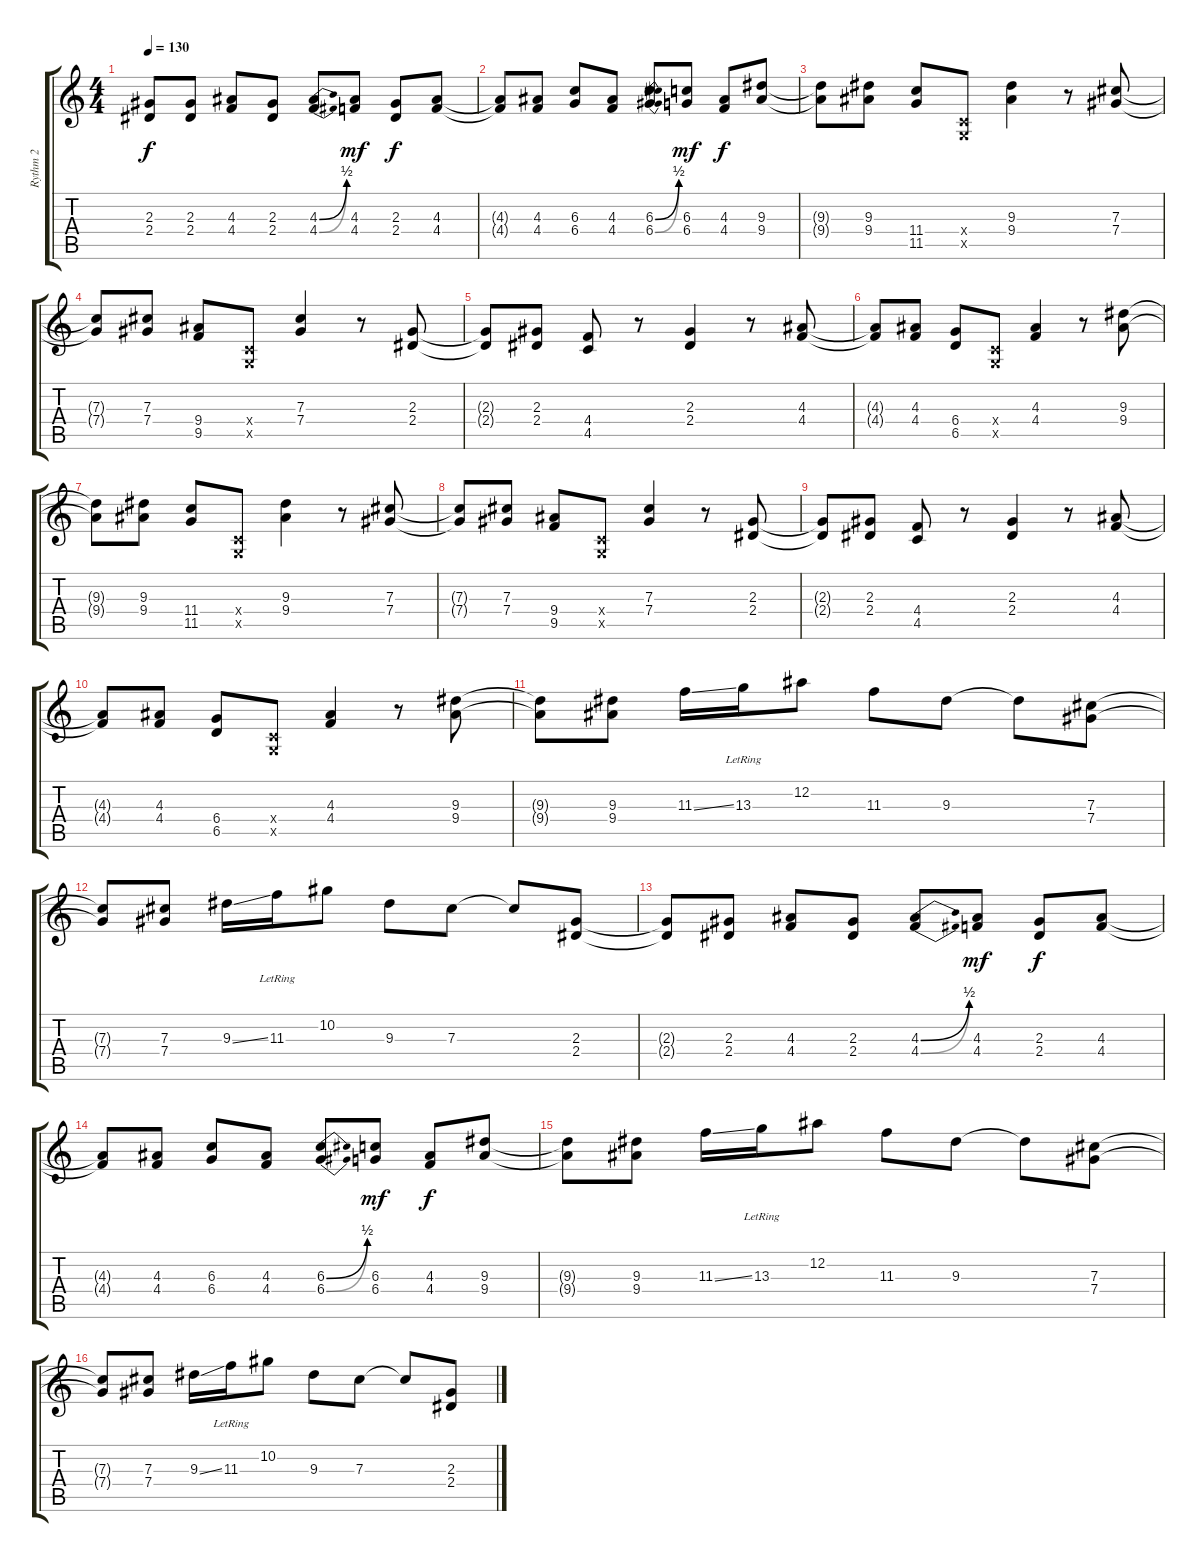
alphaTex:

\track ("Rythm 2" "Rythm 2") {instrument overdrivenguitar}
\staff {score tabs}
\tuning (Eb4 Bb3 Gb3 Db3 Ab2 Eb2) {hide}
\ts (4 4)
\tempo 130
\clef g2
\ks c
(2.3{t} 2.4{t}).8{dy f} (2.3 2.4).8 (4.3 4.4).8 (2.3 2.4).8 (4.3{be (bend 0 0 60 2)} 4.4{be (bend 0 0 60 2)}).8 (4.3 4.4).8{dy mf} (2.3 2.4).8{dy f} (4.3 4.4).8 |
(4.3{t} 4.4{t}).8 (4.3 4.4).8 (6.3 6.4).8 (4.3 4.4).8 (6.3{be (bend 0 0 60 2)} 6.4{be (bend 0 0 60 2)}).8 (6.3 6.4).8{dy mf} (4.3 4.4).8{dy f} (9.3 9.4).8 |
(9.3{t} 9.4{t}).8 (9.3 9.4).8 (11.4 11.5).8 (-1.4{x} -1.5{x}).8 (9.3 9.4).4 r.8 (7.3 7.4).8 |
(7.3{t} 7.4{t}).8 (7.3 7.4).8 (9.4 9.5).8 (-1.4{x} -1.5{x}).8 (7.3 7.4).4 r.8 (2.3 2.4).8 |
(2.3{t} 2.4{t}).8 (2.3 2.4).8 (4.4 4.5).8 r.8 (2.3 2.4).4 r.8 (4.3 4.4).8 |
(4.3{t} 4.4{t}).8 (4.3 4.4).8 (6.4 6.5).8 (-1.4{x} -1.5{x}).8 (4.3 4.4).4 r.8 (9.3 9.4).8 |
(9.3{t} 9.4{t}).8 (9.3 9.4).8 (11.4 11.5).8 (-1.4{x} -1.5{x}).8 (9.3 9.4).4 r.8 (7.3 7.4).8 |
(7.3{t} 7.4{t}).8 (7.3 7.4).8 (9.4 9.5).8 (-1.4{x} -1.5{x}).8 (7.3 7.4).4 r.8 (2.3 2.4).8 |
(2.3{t} 2.4{t}).8 (2.3 2.4).8 (4.4 4.5).8 r.8 (2.3 2.4).4 r.8 (4.3 4.4).8 |
(4.3{t} 4.4{t}).8 (4.3 4.4).8 (6.4 6.5).8 (-1.4{x} -1.5{x}).8 (4.3 4.4).4 r.8 (9.3 9.4).8 |
(9.3{t} 9.4{t}).8 (9.3 9.4).8 11.3{ss}.16 13.3{lr}.16 12.2.8 11.3.8 9.3.8 9.3{t}.8 (7.3 7.4).8 |
(7.3{t} 7.4{t}).8 (7.3 7.4).8 9.3{ss}.16 11.3{lr}.16 10.2.8 9.3.8 7.3.8 7.3{t}.8 (2.3 2.4).8 |
(2.3{t} 2.4{t}).8 (2.3 2.4).8 (4.3 4.4).8 (2.3 2.4).8 (4.3{be (bend 0 0 60 2)} 4.4{be (bend 0 0 60 2)}).8 (4.3 4.4).8{dy mf} (2.3 2.4).8{dy f} (4.3 4.4).8 |
(4.3{t} 4.4{t}).8 (4.3 4.4).8 (6.3 6.4).8 (4.3 4.4).8 (6.3{be (bend 0 0 60 2)} 6.4{be (bend 0 0 60 2)}).8 (6.3 6.4).8{dy mf} (4.3 4.4).8{dy f} (9.3 9.4).8 |
(9.3{t} 9.4{t}).8 (9.3 9.4).8 11.3{ss}.16 13.3{lr}.16 12.2.8 11.3.8 9.3.8 9.3{t}.8 (7.3 7.4).8 |
(7.3{t} 7.4{t}).8 (7.3 7.4).8 9.3{ss}.16 11.3{lr}.16 10.2.8 9.3.8 7.3.8 7.3{t}.8 (2.3 2.4).8
